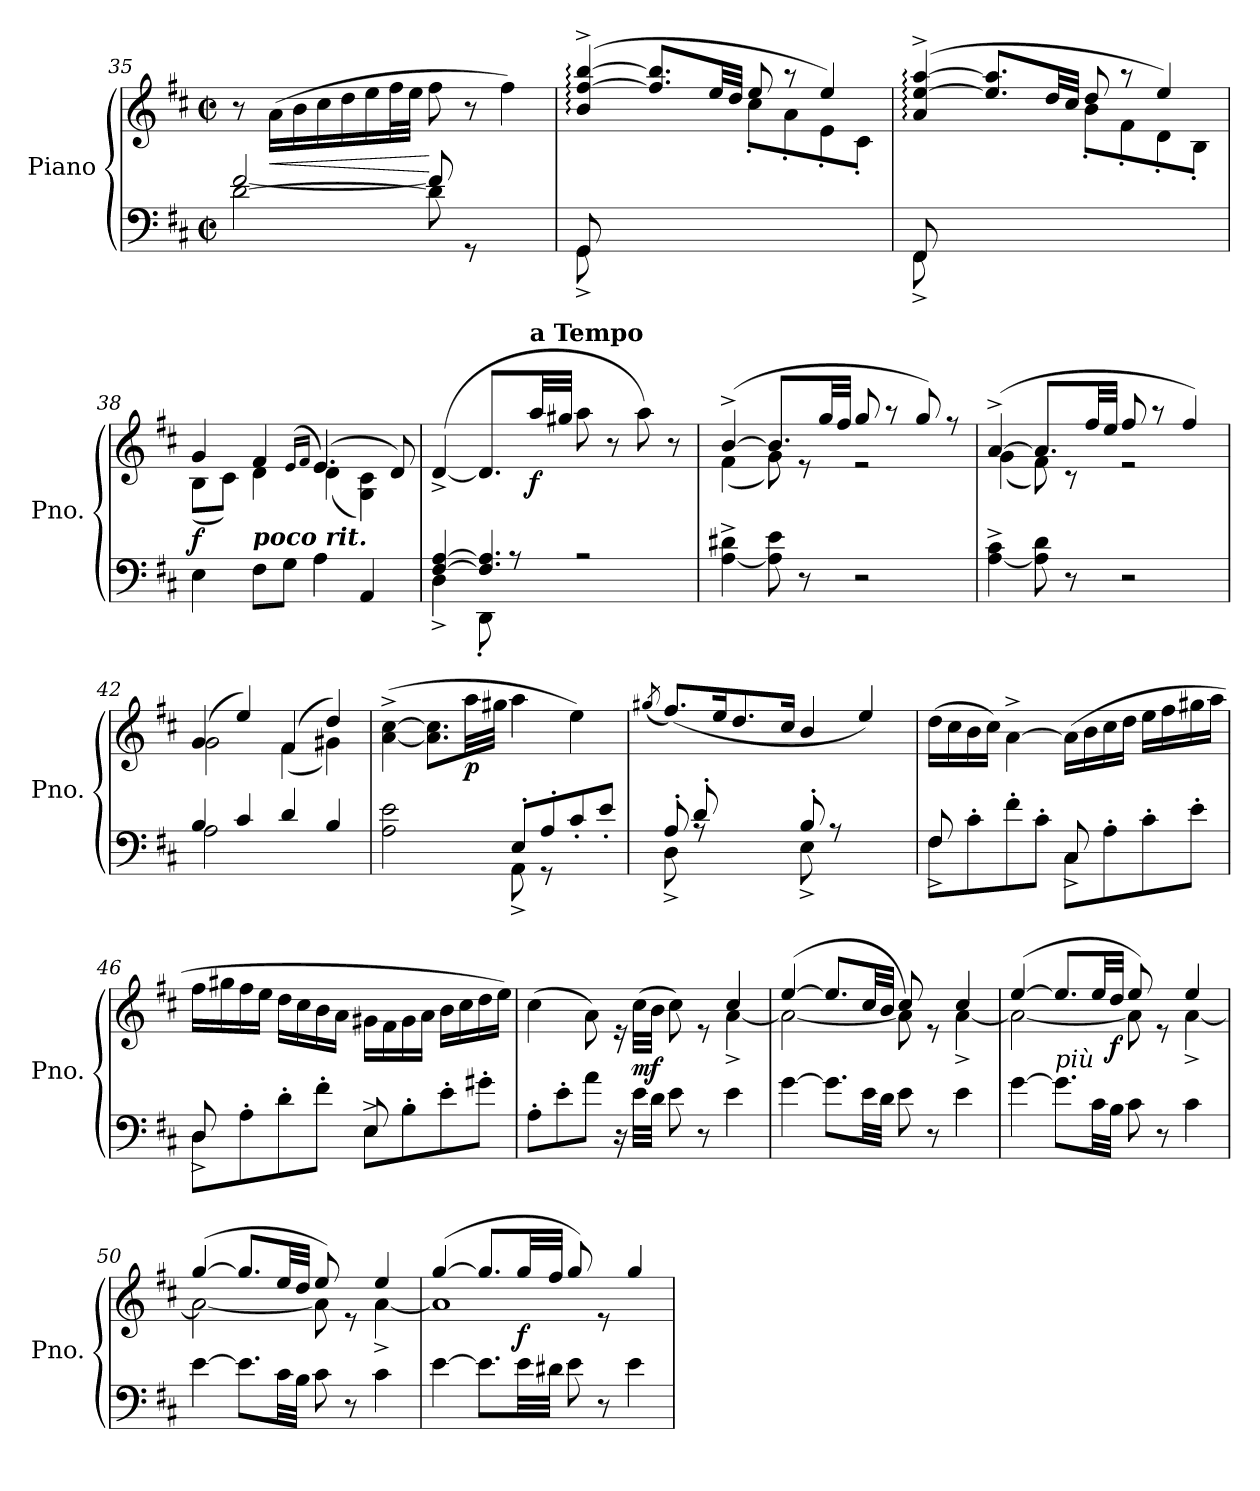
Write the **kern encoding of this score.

**kern	**kern	**dynam
*part1	*part1	*part1
*staff2	*staff1	*staff1/2
*I"Piano	*	*
*I'Pno.	*	*
!!LO:PB:g=z
*clefF4	*clefG2	*
*k[f#c#]	*k[f#c#]	*
*M2/2	*M2/2	*
*met(c|)	*met(c|)	*
=35	=35	=35
*^	*	*
[2d\	[2f#/	8r	.
!	!	!	!LO:HP:b
.	.	(16a\LL	<
.	.	16b\	.
.	.	16cc#\	.
.	.	16dd\	.
.	.	16ee\	.
.	.	32ff#\L	.
.	.	32ee\JJJ	.
8d\]	8f#/]	8ff#\	[
8rGG	4.ryy	8r	.
4rGGyy	.	4ff#\)	.
=36	=36	=36	=36
*	*	*^	*
8GG/L	8GG^\	(>4b/:^ [4ff#/:^ [4bb/:^	8ryy	.
2..ryy	2..ryy	.	8g'\	.
.	.	8.ff#/] 8.bb/]L	8b'\	.
.	.	.	8dd'\J	.
.	.	32ee/LL	.	.
.	.	32dd/JJJ	.	.
.	.	8ee/	8cc#'\L	.
.	.	8raa	8a'\	.
.	.	4ee/)	8e'\	.
.	.	.	8c#'\J	.
=37	=37	=37	=37	=37
8FF#/L	8FF#^\	(>4a/:^ [4ee/:^ [4aa/:^	8ryy	.
2..ryy	2..ryy	.	8f#'\	.
.	.	8.ee/] 8.aa/]L	8a'\	.
.	.	.	8cc#'\J	.
.	.	32dd/LL	.	.
.	.	32cc#/JJJ	.	.
.	.	8dd/	8b'\L	.
.	.	8raa	8f#'\	.
.	.	4ee/)	8d'\	.
.	.	.	8B'\J	.
*v	*v	*	*	*
=38	=38	=38	=38
!	!	!	!LO:DY:b
4E\	4g/	(8B\L	f
.	.	8c#\J)	.
!LO:TX:a:Bi:t=poco rit.	!	!	!
8F#\L	4f#/	4d\	.
8G\J	.	.	.
.	(16qe/LL	.	.
.	16qf#/JJ	.	.
4A\	(4.e/)	(4d\	.
4AA/	.	4G\ 4c#\)	.
.	8d/)	.	.
*	*v	*v	*
!!LO:LB:g=z
=39	=39	=39
*^	*	*
[4F#/ [4A/	4D^\	([4d^/	.
4.F#/] 4.A/]	8DD'\	8.d/L]	.
.	8rA	.	.
!	!	!LO:TX:a:B:t=a Tempo	!
!	!	!	!LO:DY:b
.	.	32aa/LL	f
.	.	32gg#X/JJJ	.
.	2rA	8aa\	.
8ryy	.	8r	.
4ryy	.	8aa\)	.
.	.	8r	.
*v	*v	*	*
=40	=40	=40
*	*^	*
[4A\^ 4d#X\^	([4b^/	(4f#\	.
8A\] 8e\	8.b/L]	8g\)	.
8r	.	8r	.
.	32gg/LL	.	.
.	32ff#/JJJ	.	.
2r	8gg/	2r	.
.	8r	.	.
.	8gg/)	.	.
.	8r	.	.
=41	=41	=41	=41
[4A\^ 4c#\^	([4a^/	(4g\	.
8A\] 8d\	8.a/L]	8f#\)	.
8r	.	8r	.
.	32ff#/LL	.	.
.	32ee/JJJ	.	.
2r	8ff#/	2r	.
.	8r	.	.
.	4ff#/)	.	.
=42	=42	=42	=42
*^	*	*	*
!	!	!LO:N:head=solid	!LO:N:head=open	!
4B/	2A\	(4g/	2g\	.
4c#/	.	4ee/)	.	.
4d/	2ryy	(4f#/	(4f#\	.
4B/	.	4dd/)	4g#X\)	.
*	*	*v	*v	*
!!LO:LB:g=z
=43	=43	=43	=43
2A\ 2e\	2ryy	([4a\^ [4cc#\^	.
.	.	8.a\] 8.cc#\]L	.
!	!	!	!LO:DY:b
.	.	32aa\LL	p
.	.	32gg#X\JJJ	.
8E'/L	8AA^\	4aa\	.
8A'/	8r	.	.
8c#'/	4ryy	4ee\)	.
8e'/J	.	.	.
=44	=44	=44	=44
.	.	(8qgg#X/	.
*	*	*^	*
8A'/L	8D^\	(>8.ff#/L)	4ryy	.
8d'/	8rA	.	.	.
.	.	16ee/K	.	.
4ryy	4rAyy	8.dd/	8f#'\	.
.	.	.	8a'\J	.
.	.	16cc#/Jk	.	.
8B'/L	8E^\	4b/	8ryy	.
4.ryy	8rA	.	8e'\	.
.	4rAyy	4ee/)	8g#X'\	.
.	.	.	8b'\J	.
*	*	*v	*v	*
=45	=45	=45	=45
8F#\L	8F#^/	(>16dd\LL	.
.	.	16cc#\	.
8c#'\	4.ryy	16b\	.
.	.	16cc#\JJ)	.
8f#'\	.	[4a^\	.
8c#'\J	.	.	.
8C#\L	8C#^/	(16a\LL]	.
.	.	16b\	.
8A'\	4.ryy	16cc#\	.
.	.	16dd\JJ	.
8c#'\	.	16ee\LL	.
.	.	16ff#\	.
8e'\J	.	16gg#X\	.
.	.	16aa\JJ	.
!!LO:LB:g=z
=46	=46	=46	=46
8D\L	8D^/	16ff#\LL	.
.	.	16gg#X\	.
8A'\	4.ryy	16ff#\	.
.	.	16ee\JJ	.
8d'\	.	16dd\LL	.
.	.	16cc#\	.
8f#'\J	.	16b\	.
.	.	16a\JJ	.
8E^\L	8E/	16g#X\LL	.
.	.	16f#\	.
8B'\	4.ryy	16g#\	.
.	.	16a\JJ	.
8e'\	.	16b\LL	.
.	.	16cc#\	.
8g#X'\J	.	16dd\	.
.	.	16ee\JJ)	.
*v	*v	*	*
=47	=47	=47
*	*^	*
8A'\L	(>4cc#\	2.ryy	.
8e'\	.	.	.
8a\J	8a\)	.	.
16r	16re	.	.
!	!	!	!LO:DY:b
32e\LLL	(>32cc#\LLL	.	mf
32d\JJJ	32b\JJJ	.	.
8e\	8cc#\)	.	.
8r	8re	.	.
4e\	4cc#/	[4a^\	.
=48	=48	=48	=48
[4g\	([4ee/	2a\_	.
8.g\L]	8.ee/L]	.	.
32e\LL	32cc#/LL	.	.
32d\JJJ	32b/JJJ	.	.
8e\	8cc#/	8a\])	.
8r	8re	8ryy	.
4e\	4cc#/	[4a^\	.
!!LO:LB:g=z	!!
=49	=49	=49	=49
[4g\	([4ee/	2a\_	.
!LO:TX:a:i:t=più	!	!	!
8.g\L]	8.ee/L]	.	.
32c#\LL	32ee/LL	.	.
!	!	!	!LO:DY:b
32B\JJJ	32dd/JJJ	.	f
8c#\	8ee/)	8a\]	.
8r	8re	8ryy	.
4c#\	4ee/	[4a^\	.
=50	=50	=50	=50
[4e\	([4gg/	2a\_	.
8.e\L]	8.gg/L]	.	.
32c#\LL	32ee/LL	.	.
32B\JJJ	32dd/JJJ	.	.
8c#\	8ee/)	8a\]	.
8r	8re	8ryy	.
4c#\	4ee/	[4a^\	.
=51	=51	=51	=51
[4e\	([4gg/	1a]	.
8.e\L]	8.gg/L]	.	.
!	!	!	!LO:DY:b
32e\LL	32gg/LL	.	f
32d#X\JJJ	32ff#/JJJ	.	.
8e\	8gg/)	.	.
8r	8re	.	.
4e\	4gg/	.	.
*	*v	*v	*
=	=	=
*-	*-	*-
